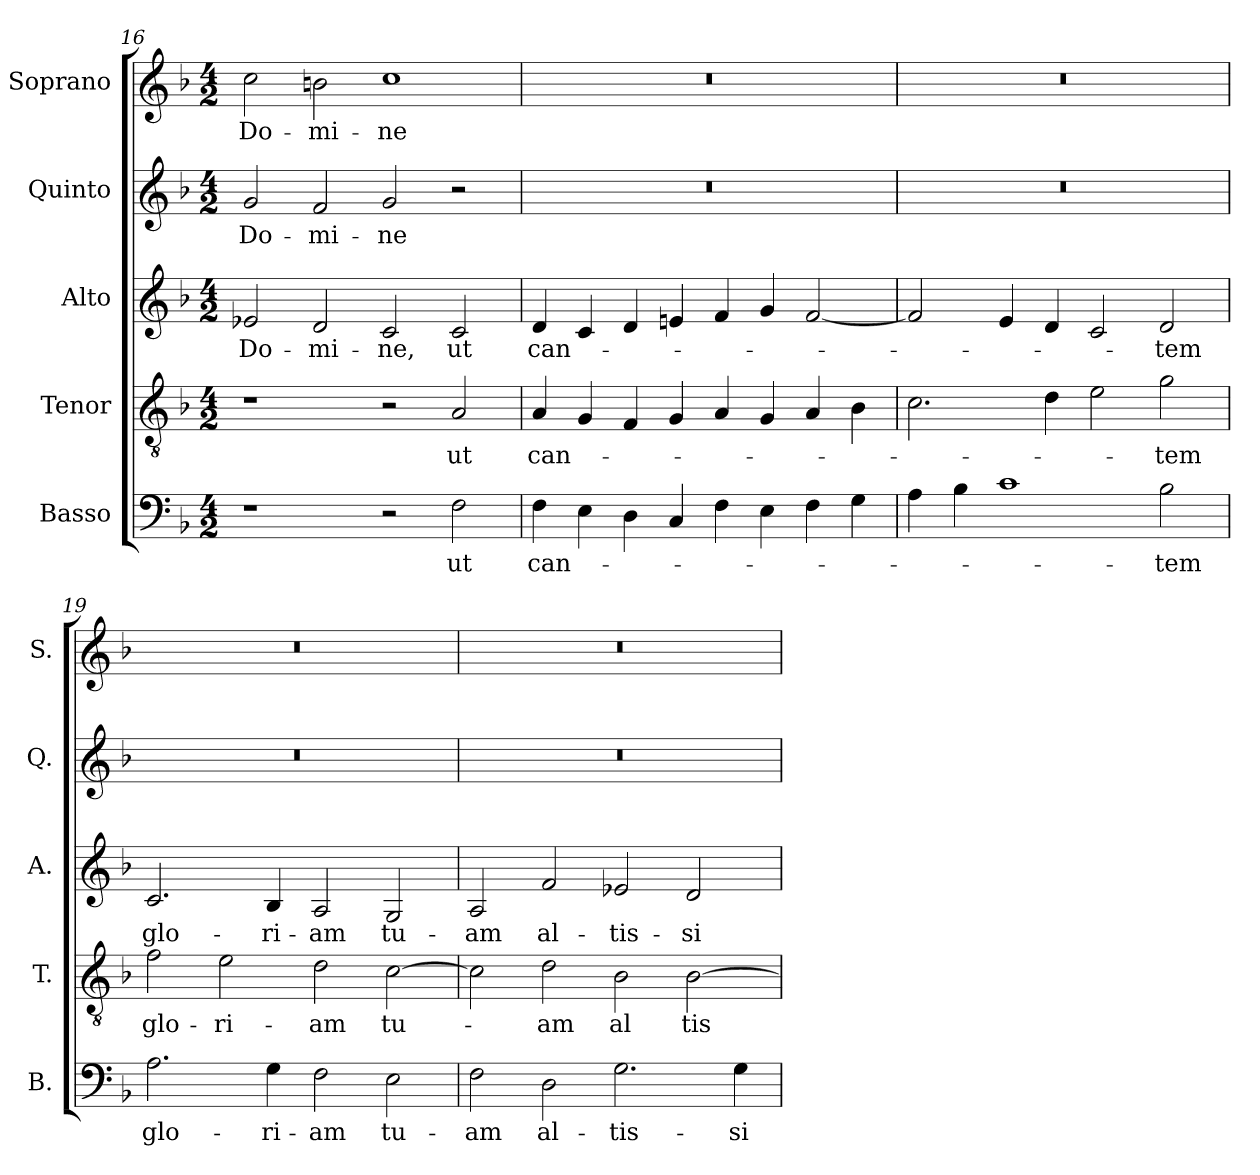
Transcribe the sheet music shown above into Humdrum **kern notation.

**kern	**text	**kern	**text	**kern	**text	**kern	**text	**kern	**text
*part5	*part5	*part4	*part4	*part3	*part3	*part2	*part2	*part1	*part1
*staff5	*staff5	*staff4	*staff4	*staff3	*staff3	*staff2	*staff2	*staff1	*staff1
*I"Basso	*	*I"Tenor	*	*I"Alto	*	*I"Quinto	*	*I"Soprano	*
*I'B.	*	*I'T.	*	*I'A.	*	*I'Q.	*	*I'S.	*
*clefF4	*	*clefGv2	*	*clefG2	*	*clefG2	*	*clefG2	*
*	*	*ITrd7c12	*	*	*	*	*	*	*
*k[b-]	*	*k[b-]	*	*k[b-]	*	*k[b-]	*	*k[b-]	*
*F:	*	*F:	*	*F:	*	*F:	*	*F:	*
*M4/2	*	*M4/2	*	*M4/2	*	*M4/2	*	*M4/2	*
=16	=16	=16	=16	=16	=16	=16	=16	=16	=16
!	!	!	!	!	!LO:LY:b:color=#000000	!	!	!	!
!	!	!	!	!	!	!	!LO:LY:b:color=#000000	!	!
!	!	!	!	!	!	!	!	!	!LO:LY:b:color=#000000
1r	.	1r	.	2e-Xi/	Do-	2gi/	Do-	2cci\	Do-
!	!	!	!	!	!LO:LY:b:color=#000000	!	!	!	!
!	!	!	!	!	!	!	!LO:LY:b:color=#000000	!	!
!	!	!	!	!	!	!	!	!	!LO:LY:b:color=#000000
.	.	.	.	2di/	-mi-	2fi/	-mi-	2bni\	-mi-
!	!	!	!	!	!LO:LY:b:color=#000000	!	!	!	!
!	!	!	!	!	!	!	!LO:LY:b:color=#000000	!	!
!	!	!	!	!	!	!	!	!	!LO:LY:b:color=#000000
2r	.	2r	.	2ci/	-ne,	2gi/	-ne	1cci	-ne
!	!LO:LY:b:color=#000000	!	!	!	!	!	!	!	!
!	!	!	!LO:LY:b:color=#000000	!	!	!	!	!	!
!	!	!	!	!	!LO:LY:b:color=#000000	!	!	!	!
2Fi\	ut	2AAi/	ut	2ci/	ut	2r	.	.	.
!!LO:PB:g=z
=17	=17	=17	=17	=17	=17	=17	=17	=17	=17
!	!LO:LY:b:color=#000000	!	!	!	!	!	!	!	!
!	!	!	!LO:LY:b:color=#000000	!	!	!	!	!	!
!	!	!	!	!	!LO:LY:b:color=#000000	!LO:N:vis=1	!	!LO:N:vis=1	!
4Fi\	can-	4AAi/	can-	4di/	can-	0r	.	0r	.
4Ei\	.	4GGi/	.	4ci/	.	.	.	.	.
4Di\	.	4FFi/	.	4di/	.	.	.	.	.
4Ci/	.	4GGi/	.	4eni/	.	.	.	.	.
4Fi\	.	4AAi/	.	4fi/	.	.	.	.	.
4Ei\	.	4GGi/	.	4gi/	.	.	.	.	.
4Fi\	.	4AAi/	.	[2fi/	.	.	.	.	.
4Gi\	.	4BB-i\	.	.	.	.	.	.	.
=18	=18	=18	=18	=18	=18	=18	=18	=18	=18
!	!	!	!	!	!	!LO:N:vis=1	!	!LO:N:vis=1	!
4Ai\	.	2.Ci\	.	2fi/]	.	0r	.	0r	.
4B-i\	.	.	.	.	.	.	.	.	.
1ci	.	.	.	4ei/	.	.	.	.	.
.	.	4Di\	.	4di/	.	.	.	.	.
.	.	2Ei\	.	2ci/	.	.	.	.	.
!	!LO:LY:b:color=#000000	!	!	!	!	!	!	!	!
!	!	!	!LO:LY:b:color=#000000	!	!	!	!	!	!
!	!	!	!	!	!LO:LY:b:color=#000000	!	!	!	!
2B-i\	-tem	2Gi\	-tem	2di/	-tem	.	.	.	.
=19	=19	=19	=19	=19	=19	=19	=19	=19	=19
!	!LO:LY:b:color=#000000	!	!	!	!	!	!	!	!
!	!	!	!LO:LY:b:color=#000000	!	!	!	!	!	!
!	!	!	!	!	!LO:LY:b:color=#000000	!LO:N:vis=1	!	!LO:N:vis=1	!
2.Ai\	glo-	2Fi\	glo-	2.ci/	glo-	0r	.	0r	.
!	!	!	!LO:LY:b:color=#000000	!	!	!	!	!	!
.	.	2Ei\	-ri-	.	.	.	.	.	.
!	!LO:LY:b:color=#000000	!	!	!	!	!	!	!	!
!	!	!	!	!	!LO:LY:b:color=#000000	!	!	!	!
4Gi\	-ri-	.	.	4B-i/	-ri-	.	.	.	.
!	!LO:LY:b:color=#000000	!	!	!	!	!	!	!	!
!	!	!	!LO:LY:b:color=#000000	!	!	!	!	!	!
!	!	!	!	!	!LO:LY:b:color=#000000	!	!	!	!
2Fi\	-am	2Di\	-am	2Ai/	-am	.	.	.	.
!	!LO:LY:b:color=#000000	!	!	!	!	!	!	!	!
!	!	!	!LO:LY:b:color=#000000	!	!	!	!	!	!
!	!	!	!	!	!LO:LY:b:color=#000000	!	!	!	!
2Ei\	tu-	[2Ci\	tu-	2Gi/	tu-	.	.	.	.
=20	=20	=20	=20	=20	=20	=20	=20	=20	=20
!	!LO:LY:b:color=#000000	!	!	!	!	!	!	!	!
!	!	!	!	!	!LO:LY:b:color=#000000	!LO:N:vis=1	!	!LO:N:vis=1	!
2Fi\	-am	2Ci\]	.	2Ai/	-am	0r	.	0r	.
!	!LO:LY:b:color=#000000	!	!	!	!	!	!	!	!
!	!	!	!LO:LY:b:color=#000000	!	!	!	!	!	!
!	!	!	!	!	!LO:LY:b:color=#000000	!	!	!	!
2Di\	al-	2Di\	-am	2fi/	al-	.	.	.	.
!	!LO:LY:b:color=#000000	!	!	!	!	!	!	!	!
!	!	!	!LO:LY:b:color=#000000	!	!	!	!	!	!
!	!	!	!	!	!LO:LY:b:color=#000000	!	!	!	!
2.Gi\	-tis-	2BB-i\	al	2e-Xi/	-tis-	.	.	.	.
!	!	!	!LO:LY:b:color=#000000	!	!	!	!	!	!
!	!	!	!	!	!LO:LY:b:color=#000000	!	!	!	!
.	.	[2BB-i\	tis-	2di/	-si-	.	.	.	.
!	!LO:LY:b:color=#000000	!	!	!	!	!	!	!	!
4Gi\	-si-	.	.	.	.	.	.	.	.
=	=	=	=	=	=	=	=	=	=
*-	*-	*-	*-	*-	*-	*-	*-	*-	*-
